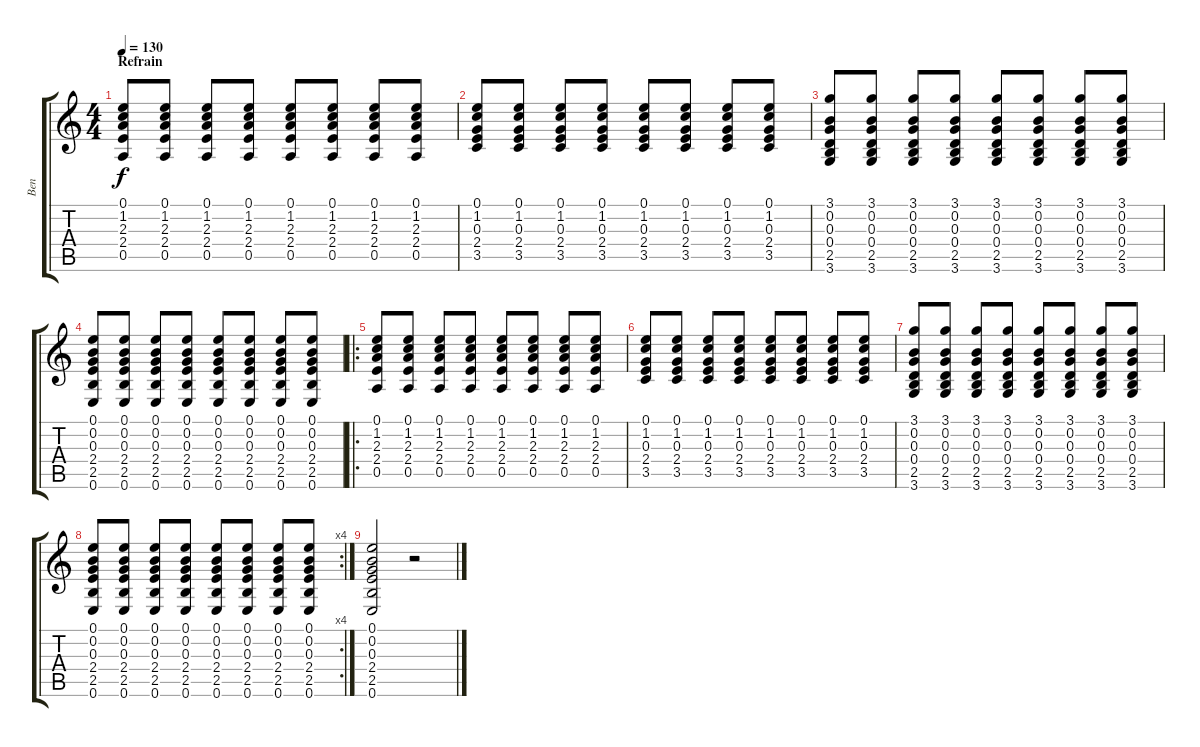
\track ("Ben" "Ben") {instrument acousticguitarsteel}
\staff {score tabs}
\tuning (E4 B3 G3 D3 A2 E2) {hide}
\ts (4 4)
\section ("" "Refrain")
\tempo 130
\clef g2
\ks c
(0.1 1.2 2.3 2.4 0.5).8{dy f} (0.1 1.2 2.3 2.4 0.5).8 (0.1 1.2 2.3 2.4 0.5).8 (0.1 1.2 2.3 2.4 0.5).8 (0.1 1.2 2.3 2.4 0.5).8 (0.1 1.2 2.3 2.4 0.5).8 (0.1 1.2 2.3 2.4 0.5).8 (0.1 1.2 2.3 2.4 0.5).8 |
(0.1 1.2 0.3 2.4 3.5).8 (0.1 1.2 0.3 2.4 3.5).8 (0.1 1.2 0.3 2.4 3.5).8 (0.1 1.2 0.3 2.4 3.5).8 (0.1 1.2 0.3 2.4 3.5).8 (0.1 1.2 0.3 2.4 3.5).8 (0.1 1.2 0.3 2.4 3.5).8 (0.1 1.2 0.3 2.4 3.5).8 |
(3.1 0.2 0.3 0.4 2.5 3.6).8 (3.1 0.2 0.3 0.4 2.5 3.6).8 (3.1 0.2 0.3 0.4 2.5 3.6).8 (3.1 0.2 0.3 0.4 2.5 3.6).8 (3.1 0.2 0.3 0.4 2.5 3.6).8 (3.1 0.2 0.3 0.4 2.5 3.6).8 (3.1 0.2 0.3 0.4 2.5 3.6).8 (3.1 0.2 0.3 0.4 2.5 3.6).8 |
(0.1 0.2 0.3 2.4 2.5 0.6).8 (0.1 0.2 0.3 2.4 2.5 0.6).8 (0.1 0.2 0.3 2.4 2.5 0.6).8 (0.1 0.2 0.3 2.4 2.5 0.6).8 (0.1 0.2 0.3 2.4 2.5 0.6).8 (0.1 0.2 0.3 2.4 2.5 0.6).8 (0.1 0.2 0.3 2.4 2.5 0.6).8 (0.1 0.2 0.3 2.4 2.5 0.6).8 |
\ro
(0.1 1.2 2.3 2.4 0.5).8 (0.1 1.2 2.3 2.4 0.5).8 (0.1 1.2 2.3 2.4 0.5).8 (0.1 1.2 2.3 2.4 0.5).8 (0.1 1.2 2.3 2.4 0.5).8 (0.1 1.2 2.3 2.4 0.5).8 (0.1 1.2 2.3 2.4 0.5).8 (0.1 1.2 2.3 2.4 0.5).8 |
(0.1 1.2 0.3 2.4 3.5).8 (0.1 1.2 0.3 2.4 3.5).8 (0.1 1.2 0.3 2.4 3.5).8 (0.1 1.2 0.3 2.4 3.5).8 (0.1 1.2 0.3 2.4 3.5).8 (0.1 1.2 0.3 2.4 3.5).8 (0.1 1.2 0.3 2.4 3.5).8 (0.1 1.2 0.3 2.4 3.5).8 |
(3.1 0.2 0.3 0.4 2.5 3.6).8 (3.1 0.2 0.3 0.4 2.5 3.6).8 (3.1 0.2 0.3 0.4 2.5 3.6).8 (3.1 0.2 0.3 0.4 2.5 3.6).8 (3.1 0.2 0.3 0.4 2.5 3.6).8 (3.1 0.2 0.3 0.4 2.5 3.6).8 (3.1 0.2 0.3 0.4 2.5 3.6).8 (3.1 0.2 0.3 0.4 2.5 3.6).8 |
\rc 4
(0.1 0.2 0.3 2.4 2.5 0.6).8 (0.1 0.2 0.3 2.4 2.5 0.6).8 (0.1 0.2 0.3 2.4 2.5 0.6).8 (0.1 0.2 0.3 2.4 2.5 0.6).8 (0.1 0.2 0.3 2.4 2.5 0.6).8 (0.1 0.2 0.3 2.4 2.5 0.6).8 (0.1 0.2 0.3 2.4 2.5 0.6).8 (0.1 0.2 0.3 2.4 2.5 0.6).8 |
(0.1 0.2 0.3 2.4 2.5 0.6).2 r.2
